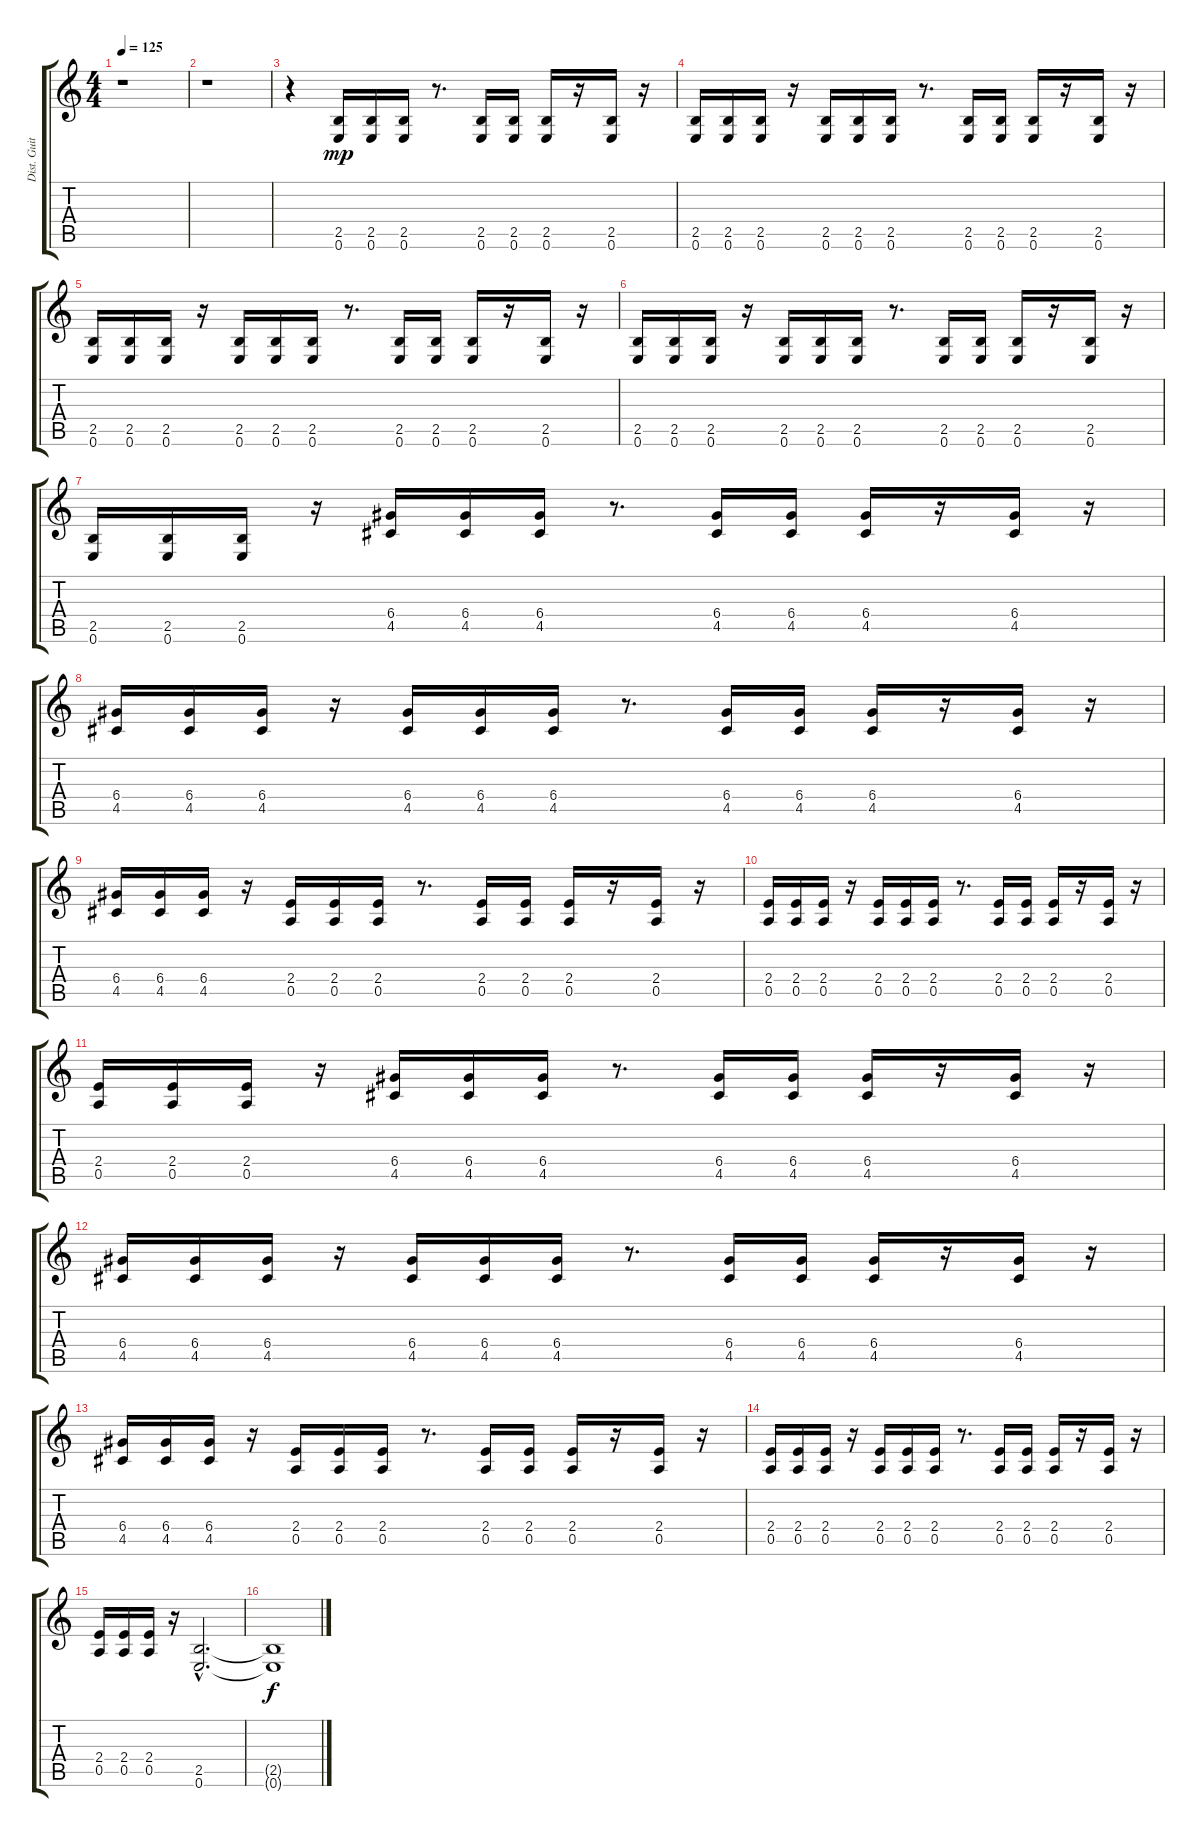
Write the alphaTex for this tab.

\track ("Dist. Guitar II" "Dist. Guit") {instrument distortionguitar}
\staff {score tabs}
\tuning (E4 B3 G3 D3 A2 E2) {hide}
\ts (4 4)
\tempo 125
\clef g2
\ks c
r.1{dy f} |
r.1 |
r.4 (2.5 0.6).16{dy mp} (2.5 0.6).16 (2.5 0.6).16 r.8{d} (2.5 0.6).16 (2.5 0.6).16 (2.5 0.6).16 r.16 (2.5 0.6).16 r.16 |
(2.5 0.6).16 (2.5 0.6).16 (2.5 0.6).16 r.16 (2.5 0.6).16 (2.5 0.6).16 (2.5 0.6).16 r.8{d} (2.5 0.6).16 (2.5 0.6).16 (2.5 0.6).16 r.16 (2.5 0.6).16 r.16 |
(2.5 0.6).16 (2.5 0.6).16 (2.5 0.6).16 r.16 (2.5 0.6).16 (2.5 0.6).16 (2.5 0.6).16 r.8{d} (2.5 0.6).16 (2.5 0.6).16 (2.5 0.6).16 r.16 (2.5 0.6).16 r.16 |
(2.5 0.6).16 (2.5 0.6).16 (2.5 0.6).16 r.16 (2.5 0.6).16 (2.5 0.6).16 (2.5 0.6).16 r.8{d} (2.5 0.6).16 (2.5 0.6).16 (2.5 0.6).16 r.16 (2.5 0.6).16 r.16 |
(2.5 0.6).16 (2.5 0.6).16 (2.5 0.6).16 r.16 (6.4 4.5).16 (6.4 4.5).16 (6.4 4.5).16 r.8{d} (6.4 4.5).16 (6.4 4.5).16 (6.4 4.5).16 r.16 (6.4 4.5).16 r.16 |
(6.4 4.5).16 (6.4 4.5).16 (6.4 4.5).16 r.16 (6.4 4.5).16 (6.4 4.5).16 (6.4 4.5).16 r.8{d} (6.4 4.5).16 (6.4 4.5).16 (6.4 4.5).16 r.16 (6.4 4.5).16 r.16 |
(6.4 4.5).16 (6.4 4.5).16 (6.4 4.5).16 r.16 (2.4 0.5).16 (2.4 0.5).16 (2.4 0.5).16 r.8{d} (2.4 0.5).16 (2.4 0.5).16 (2.4 0.5).16 r.16 (2.4 0.5).16 r.16 |
(2.4 0.5).16 (2.4 0.5).16 (2.4 0.5).16 r.16 (2.4 0.5).16 (2.4 0.5).16 (2.4 0.5).16 r.8{d} (2.4 0.5).16 (2.4 0.5).16 (2.4 0.5).16 r.16 (2.4 0.5).16 r.16 |
(2.4 0.5).16 (2.4 0.5).16 (2.4 0.5).16 r.16 (6.4 4.5).16 (6.4 4.5).16 (6.4 4.5).16 r.8{d} (6.4 4.5).16 (6.4 4.5).16 (6.4 4.5).16 r.16 (6.4 4.5).16 r.16 |
(6.4 4.5).16 (6.4 4.5).16 (6.4 4.5).16 r.16 (6.4 4.5).16 (6.4 4.5).16 (6.4 4.5).16 r.8{d} (6.4 4.5).16 (6.4 4.5).16 (6.4 4.5).16 r.16 (6.4 4.5).16 r.16 |
(6.4 4.5).16 (6.4 4.5).16 (6.4 4.5).16 r.16 (2.4 0.5).16 (2.4 0.5).16 (2.4 0.5).16 r.8{d} (2.4 0.5).16 (2.4 0.5).16 (2.4 0.5).16 r.16 (2.4 0.5).16 r.16 |
(2.4 0.5).16 (2.4 0.5).16 (2.4 0.5).16 r.16 (2.4 0.5).16 (2.4 0.5).16 (2.4 0.5).16 r.8{d} (2.4 0.5).16 (2.4 0.5).16 (2.4 0.5).16 r.16 (2.4 0.5).16 r.16 |
(2.4 0.5).16 (2.4 0.5).16 (2.4 0.5).16 r.16 (2.5{hac} 0.6{hac}).2{d} |
(2.5{t} 0.6{t}).1{dy f}
